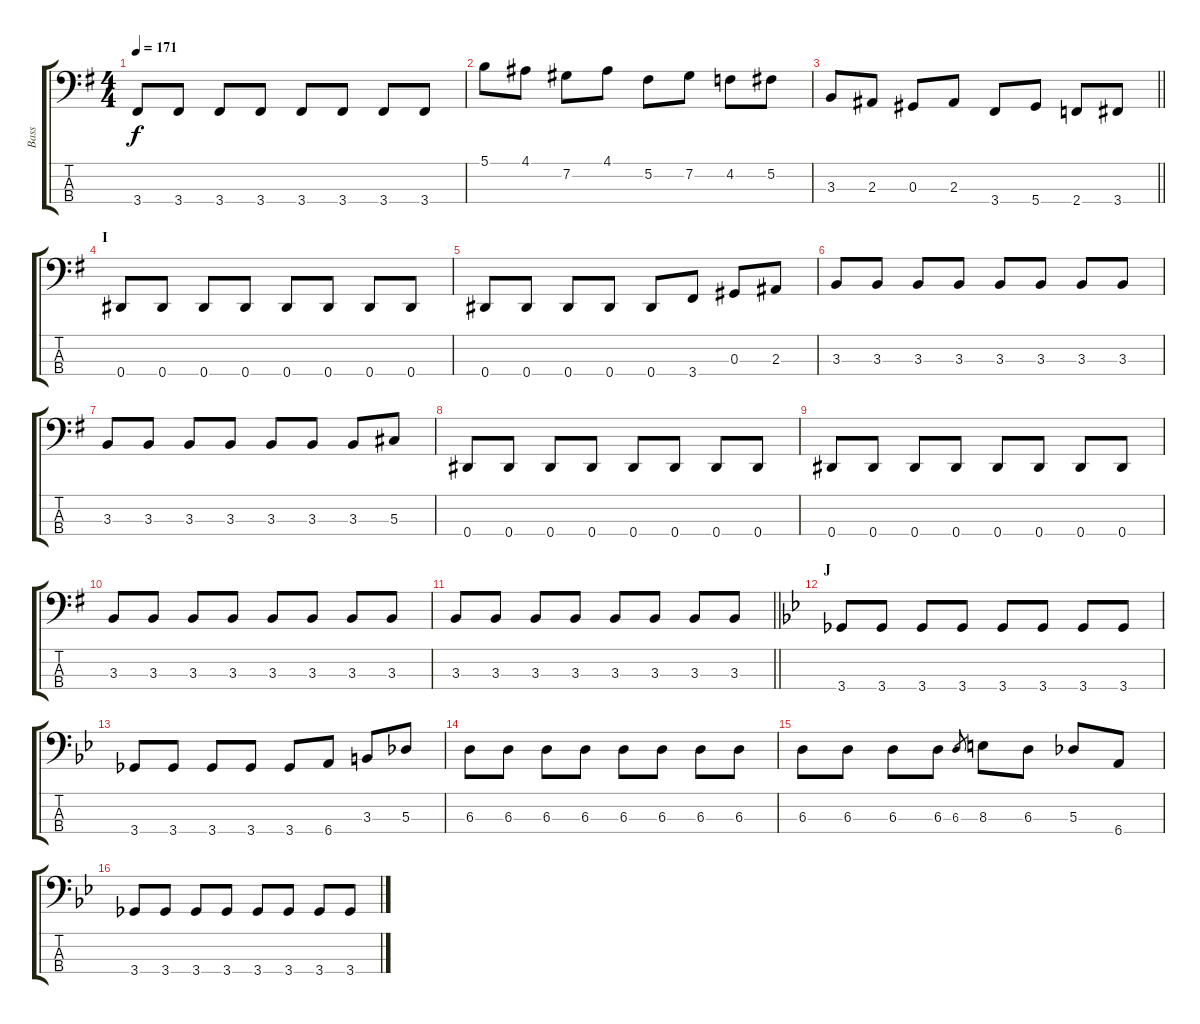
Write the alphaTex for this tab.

\track ("Bass" "Bass") {instrument electricbasspick}
\staff {score tabs}
\tuning (Gb2 Db2 Ab1 Eb1) {hide}
\ts (4 4)
\tempo 171
\clef f4
\ks g
3.4.8{dy f} 3.4.8 3.4.8 3.4.8 3.4.8 3.4.8 3.4.8 3.4.8 |
5.1.8 4.1.8 7.2.8 4.1.8 5.2.8 7.2.8 4.2.8 5.2.8 |
\barLineRight lightlight
3.3.8 2.3.8 0.3.8 2.3.8 3.4.8 5.4.8 2.4.8 3.4.8 |
\section ("" "I")
0.4.8 0.4.8 0.4.8 0.4.8 0.4.8 0.4.8 0.4.8 0.4.8 |
0.4.8 0.4.8 0.4.8 0.4.8 0.4.8 3.4.8 0.3.8 2.3.8 |
3.3.8 3.3.8 3.3.8 3.3.8 3.3.8 3.3.8 3.3.8 3.3.8 |
3.3.8 3.3.8 3.3.8 3.3.8 3.3.8 3.3.8 3.3.8 5.3.8 |
0.4.8 0.4.8 0.4.8 0.4.8 0.4.8 0.4.8 0.4.8 0.4.8 |
0.4.8 0.4.8 0.4.8 0.4.8 0.4.8 0.4.8 0.4.8 0.4.8 |
3.3.8 3.3.8 3.3.8 3.3.8 3.3.8 3.3.8 3.3.8 3.3.8 |
\barLineRight lightlight
3.3.8 3.3.8 3.3.8 3.3.8 3.3.8 3.3.8 3.3.8 3.3.8 |
\section ("" "J")
\ks bb
3.4.8 3.4.8 3.4.8 3.4.8 3.4.8 3.4.8 3.4.8 3.4.8 |
3.4.8 3.4.8 3.4.8 3.4.8 3.4.8 6.4.8 3.3.8 5.3.8 |
6.3.8 6.3.8 6.3.8 6.3.8 6.3.8 6.3.8 6.3.8 6.3.8 |
6.3.8 6.3.8 6.3.8 6.3.8 6.3.8{gr} 8.3.8 6.3.8 5.3.8 6.4.8 |
3.4.8 3.4.8 3.4.8 3.4.8 3.4.8 3.4.8 3.4.8 3.4.8
